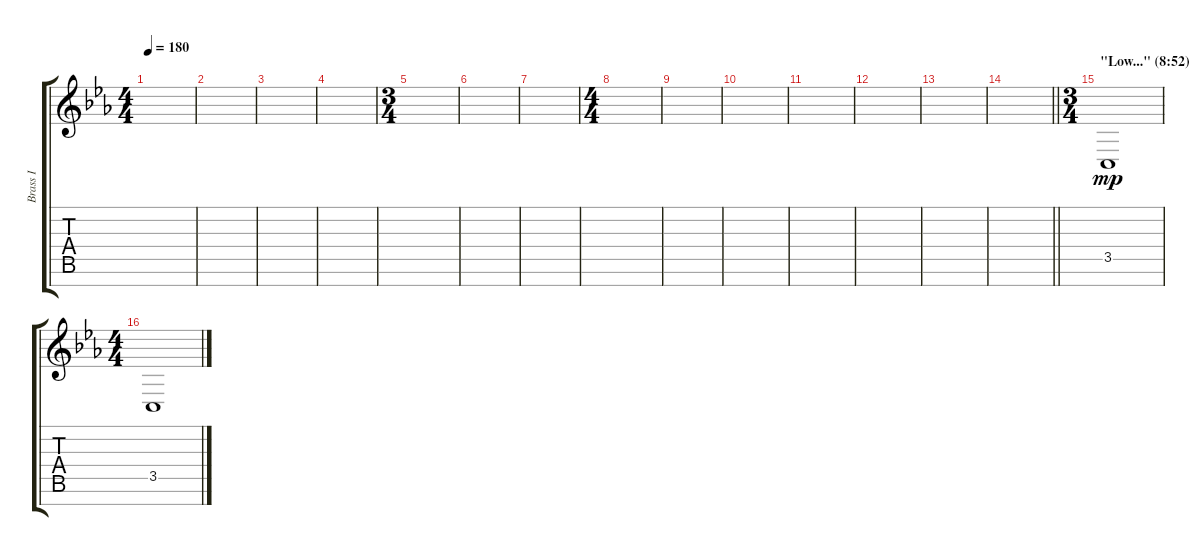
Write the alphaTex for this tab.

\track ("Brass I" "Brass I") {instrument frenchhorn}
\staff {score tabs}
\tuning (E4 B3 G3 D3 A2 E2 B1) {hide}
\ts (4 4)
\tempo 180
\clef g2
\ks eb
|
|
|
|
\ts (3 4)
|
|
|
\ts (4 4)
|
|
|
|
|
|
\barLineRight lightlight
|
\ts (3 4)
\section ("" "\"Low...\" (8:52)")
3.5.1{dy mp} |
\ts (4 4)
3.5.1
